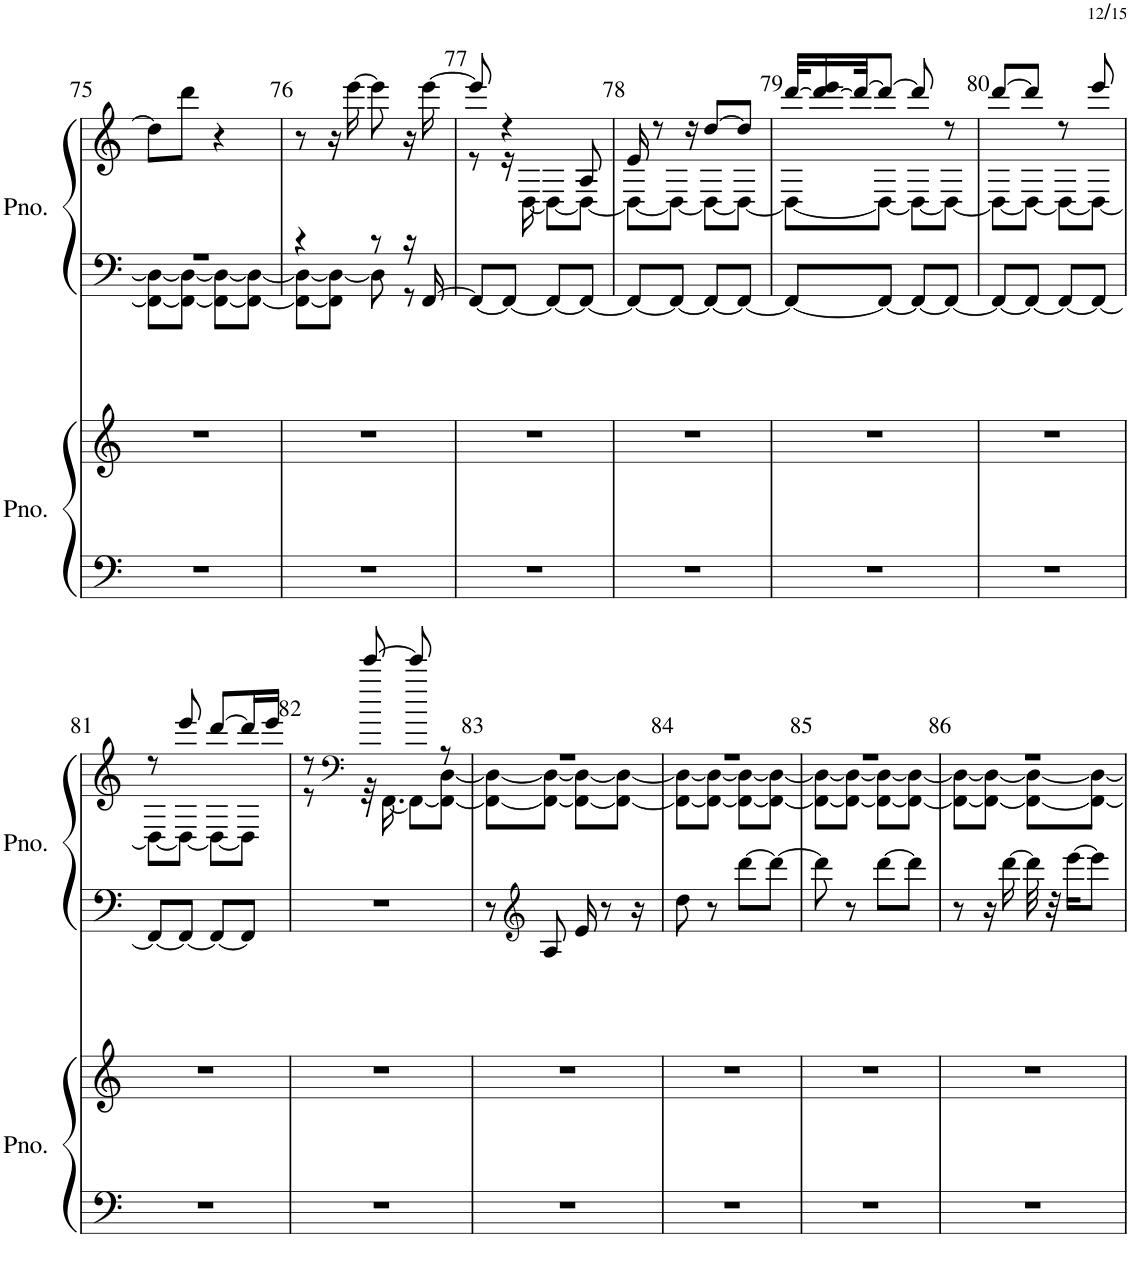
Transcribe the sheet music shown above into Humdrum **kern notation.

**kern	**kern	**kern	**kern
*part2	*part2	*part1	*part1
*staff4	*staff3	*staff2	*staff1
*I"ピアノ	*	*I"ピアノ	*
!!LO:PB:g=z
*clefF4	*clefG2	*clefF4	*clefG2
*k[]	*k[]	*k[]	*k[]
*M2/4	*M2/4	*M2/4	*M2/4
=75	=75	=75	=75
*	*	*^	*
2r	2r	2r	8FF\_ 8D\_L	8dd\L]
.	.	.	8FF\_ 8D\_J	8ddd\J
.	.	.	8FF\_ 8D\_L	4r
.	.	.	8FF\_ 8D\_J	.
=76	=76	=76	=76	=76
2r	2r	4r	8FF\_ 8D\_L	8r
.	.	.	8FF\] 8D\_J	16r
.	.	.	.	[16eee\
.	.	8r	8D\]	8eee\]
.	.	16r	8r	16r
.	.	[16FF/	.	[16eee\
*	*	*v	*v	*
=77	=77	=77	=77
*	*	*	*^
2r	2r	8FF/L_	8eee/]	8r
.	.	8FF/J_	4r	16r
.	.	.	.	[16D\
.	.	8FF/L_	.	8D\L_
.	.	8FF/J_	8A/	8D\J_
=78	=78	=78	=78	=78
2r	2r	8FF/L_	16e/	8D\L_
.	.	.	8r	.
.	.	8FF/J_	.	8D\J_
.	.	.	16r	.
.	.	8FF/L_	[8dd/L	8D\L_
.	.	8FF/J_	8dd/J]	8D\J_
=79	=79	=79	=79	=79
2r	2r	8FF/L_	[32ddd/KLL	8D\L_
.	.	.	16ddd/_ 16eee/	.
.	.	.	32ddd/JK_	.
.	.	8FF/J_	8ddd/J_	8D\J_
.	.	8FF/L_	8ddd/]	8D\L_
.	.	8FF/J_	8r	8D\J_
=80	=80	=80	=80	=80
2r	2r	8FF/L_	[8ddd/L	8D\L_
.	.	8FF/J_	8ddd/J]	8D\J_
.	.	8FF/L_	8r	8D\L_
.	.	8FF/J_	8eee/	8D\J_
!!LO:LB:g=z	!!
=81	=81	=81	=81	=81
2r	2r	8FF/L_	8r	8D\L_
.	.	8FF/J_	8eee/	8D\J_
.	.	8FF/L_	[8ddd/L	8D\L_
.	.	8FF/J]	16ddd/L]	8D\J]
.	.	.	16eee/JJ	.
=82	=82	=82	=82	=82
2r	2r	2r	8r	8r
*	*	*	*clefF4	*
.	.	.	[8eee/	32r
.	.	.	.	[16.FF\
.	.	.	8eee/]	8FF\L_
.	.	.	8r	8FF\_ [8D\J
=83	=83	=83	=83	=83
2r	2r	8r	2r	8FF\_ 8D\_L
*	*	*clefG2	*	*
.	.	8A/	.	8FF\_ 8D\_J
.	.	16e/	.	8FF\_ 8D\_L
.	.	8r	.	.
.	.	.	.	8FF\_ 8D\_J
.	.	16r	.	.
=84	=84	=84	=84	=84
2r	2r	8dd\	2r	8FF\_ 8D\_L
.	.	8r	.	8FF\_ 8D\_J
.	.	[8ddd\L	.	8FF\_ 8D\_L
.	.	8ddd\J_	.	8FF\_ 8D\_J
=85	=85	=85	=85	=85
2r	2r	8ddd\]	2r	8FF\_ 8D\_L
.	.	8r	.	8FF\_ 8D\_J
.	.	[8ddd\L	.	8FF\_ 8D\_L
.	.	8ddd\J]	.	8FF\_ 8D\_J
=86	=86	=86	=86	=86
2r	2r	8r	2r	8FF\_ 8D\_L
.	.	16r	.	8FF\_ 8D\_J
.	.	[16ddd\	.	.
.	.	32ddd\]	.	8FF\_ 8D\_L
.	.	32r	.	.
.	.	[16eee\KL	.	.
.	.	8eee\J]	.	8FF\_ 8D\_J
*	*	*	*v	*v
=	=	=	=
*-	*-	*-	*-
